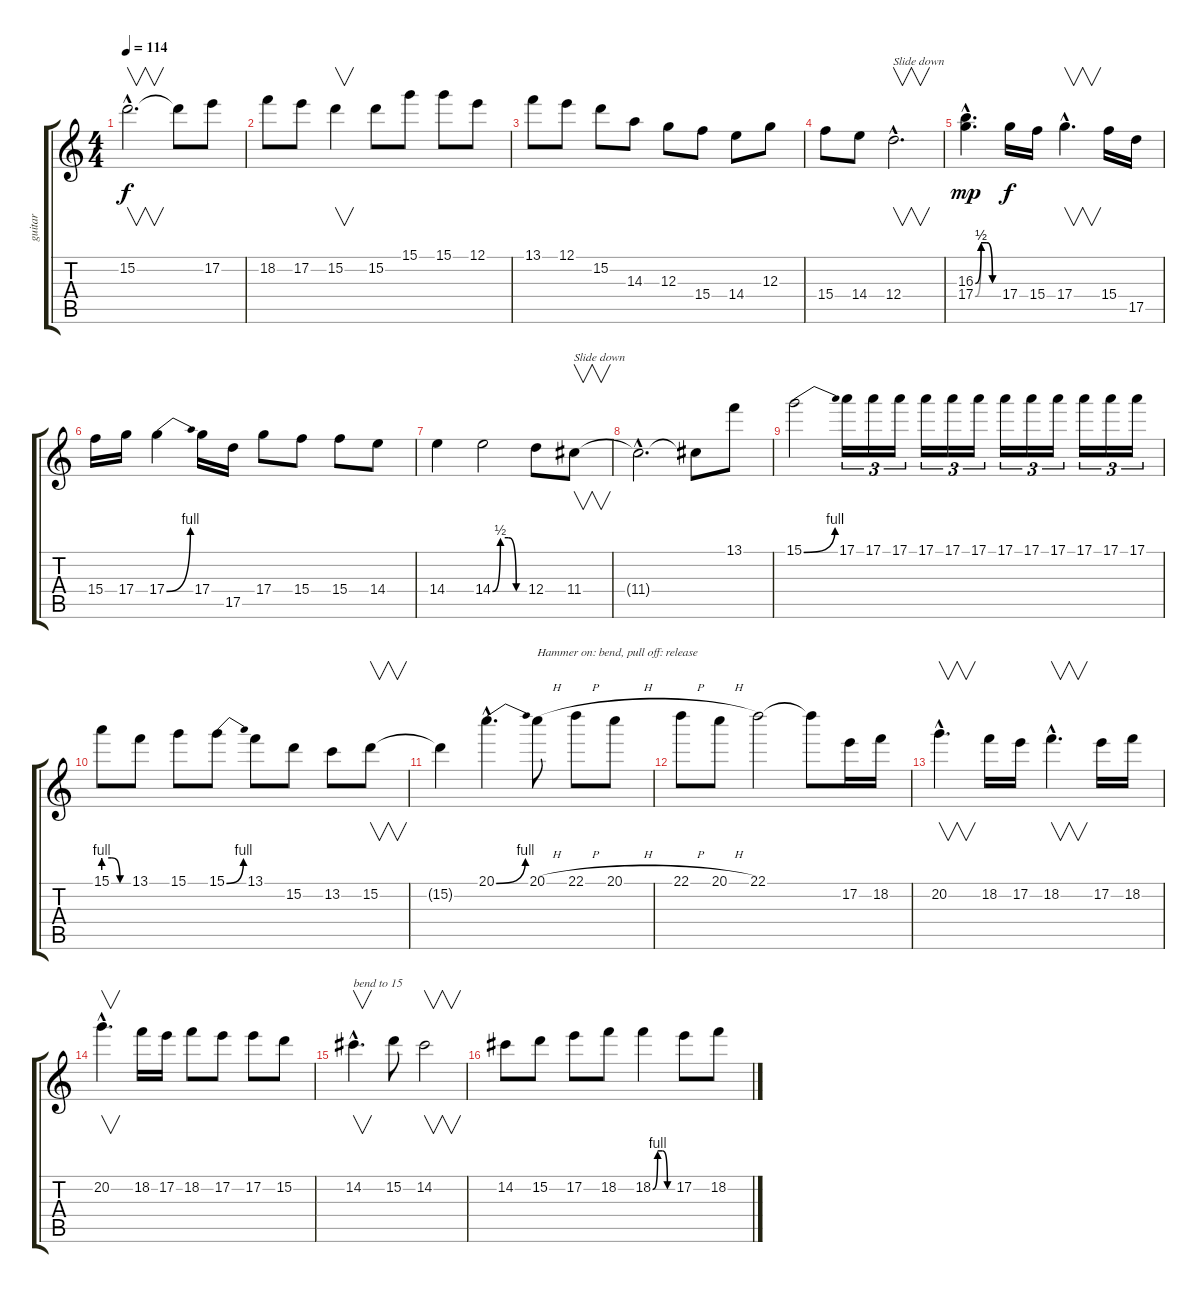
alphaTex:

\track ("guitar" "guitar") {instrument acousticguitarsteel}
\staff {score tabs}
\tuning (E4 B3 G3 D3 A2 E2) {hide}
\ts (4 4)
\tempo 114
\clef g2
\ks c
15.2{hac}.2{v d dy f instrument overdrivenguitar} 15.2{t}.8 17.2.8 |
18.2.8 17.2.8 15.2.4{v} 15.2.8 15.1.8 15.1.8 12.1.8 |
13.1.8 12.1.8 15.2.8 14.3.8 12.3.8 15.4.8 14.4.8 12.3.8 |
15.4.8 14.4.8 12.4{hac}.2{v d txt "Slide down"} |
(16.3{be (custom 0 0 15 2 30 2 45 0 60 0) hac} 17.4{be (custom 0 0 15 2 30 2 45 0 60 0) hac}).4{d dy mp} 17.4.16{dy f} 15.4.16 17.4{hac}.4{v d} 15.4.16 17.5.16 |
15.4.16 17.4.16 17.4{be (bend 0 0 60 4)}.4 17.4.16 17.5.16 17.4.8 15.4.8 15.4.8 14.4.8 |
14.4.4 14.4{be (custom 0 0 15 2 30 2 45 0 60 0)}.2 12.4.8 11.4.8{v txt "Slide down"} |
11.4{hac t}.2{d} 11.4{t}.8 13.1.8{instrument overdrivenguitar} |
15.1{be (bend 0 0 60 4)}.2 17.1.16{tu (3 2)} 17.1.16{tu (3 2)} 17.1.16{tu (3 2)} 17.1.16{tu (3 2)} 17.1.16{tu (3 2)} 17.1.16{tu (3 2)} 17.1.16{tu (3 2)} 17.1.16{tu (3 2)} 17.1.16{tu (3 2)} 17.1.16{tu (3 2)} 17.1.16{tu (3 2)} 17.1.16{tu (3 2)} |
15.1{be (custom 0 4 20 4 40 0 60 0)}.8 13.1.8 15.1.8 15.1{be (bend 0 0 60 4)}.8 13.1.8 15.2.8 13.2.8 15.2.8{v} |
15.2{t}.4 20.1{be (bend 0 0 60 4) hac}.4{d} 20.1{h}.8{txt "Hammer on: bend, pull off: release"} 22.1{h}.8 20.1{h}.8 |
22.1{h}.8 20.1{h}.8 22.1.2 22.1{t}.8 17.2.16 18.2.16 |
20.2{hac}.4{v d} 18.2.16 17.2.16 18.2{hac}.4{v d} 17.2.16 18.2.16 |
20.2{hac}.4{v d} 18.2.16 17.2.16 18.2.8 17.2.8 17.2.8 15.2.8 |
14.2{hac}.4{v d txt "bend to 15"} 15.2.8 14.2.2{v} |
14.2.8 15.2.8 17.2.8 18.2.8 18.2{be (custom 0 0 15 4 30 4 45 0 60 0)}.4 17.2.8 18.2.8
